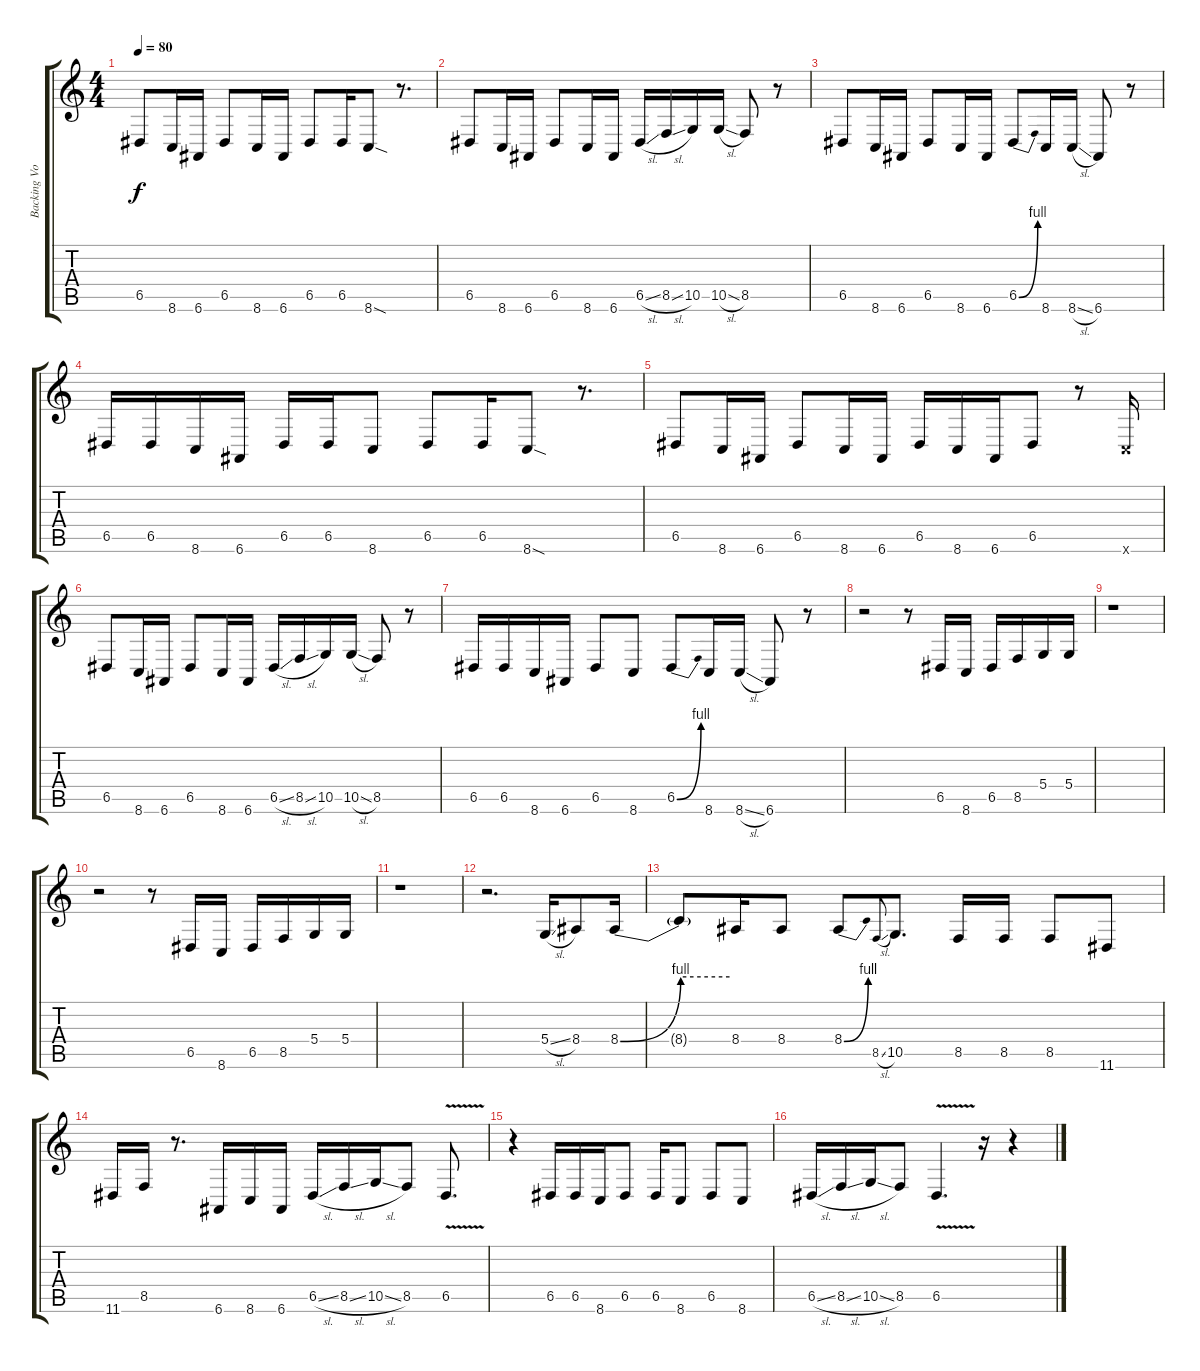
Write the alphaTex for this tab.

\track ("Backing Vocals" "Backing Vo") {instrument lead1square}
\staff {score tabs}
\tuning (E4 B3 G3 D3 A2 E2) {hide}
\ts (4 4)
\tempo 80
\clef g2
\ks c
6.5.8{dy f volume 8} 8.6.16 6.6.16 6.5.8 8.6.16 6.6.16 6.5.8 6.5.16 8.6{sod}.8 r.8{d} |
6.5.8 8.6.16 6.6.16 6.5.8 8.6.16 6.6.16 6.5{sl}.16 8.5{sl}.16 10.5.16 10.5{sl}.16 8.5.8 r.8 |
6.5.8 8.6.16 6.6.16 6.5.8 8.6.16 6.6.16 6.5{be (bend 0 0 60 4)}.8 8.6.16 8.6{sl}.16 6.6.8 r.8 |
6.5.16 6.5.16 8.6.16 6.6.16 6.5.16 6.5.16 8.6.8 6.5.8 6.5.16 8.6{sod}.8 r.8{d} |
6.5.8 8.6.16 6.6.16 6.5.8 8.6.16 6.6.16 6.5.16 8.6.16 6.6.16 6.5.8 r.8 8.6{x}.16 |
6.5.8 8.6.16 6.6.16 6.5.8 8.6.16 6.6.16 6.5{sl}.16 8.5{sl}.16 10.5.16 10.5{sl}.16 8.5.8 r.8 |
6.5.16 6.5.16 8.6.16 6.6.16 6.5.8 8.6.8 6.5{be (bend 0 0 60 4)}.8 8.6.16 8.6{sl}.16 6.6.8 r.8 |
r.2 r.8 6.5.16 8.6.16 6.5.16 8.5.16 5.4.16 5.4.16 |
r.1 |
r.2 r.8 6.5.16 8.6.16 6.5.16 8.5.16 5.4.16 5.4.16 |
r.1 |
r.2{d} 5.4{sl}.16 8.4.8 8.4{be (bend 0 0 60 4)}.16 |
8.4{be (hold 0 4 60 4) t}.8 8.4.16 8.4.8 8.4{be (bend 0 0 60 4)}.8 8.5{sl}.8{gr onbeat} 10.5.8{d} 8.5.16 8.5.16 8.5.8 11.6.8 |
11.6.16 8.5.16 r.8{d} 6.6.16 8.6.16 6.6.16 6.5{sl}.16 8.5{sl}.16 10.5{sl}.16 8.5.8 6.5{v}.8{d} |
r.4 6.5.16 6.5.16 8.6.16 6.5.8 6.5.16 8.6.8 6.5.8 8.6.8 |
6.5{sl}.16 8.5{sl}.16 10.5{sl}.16 8.5.8 6.5{v}.4{d} r.16 r.4
